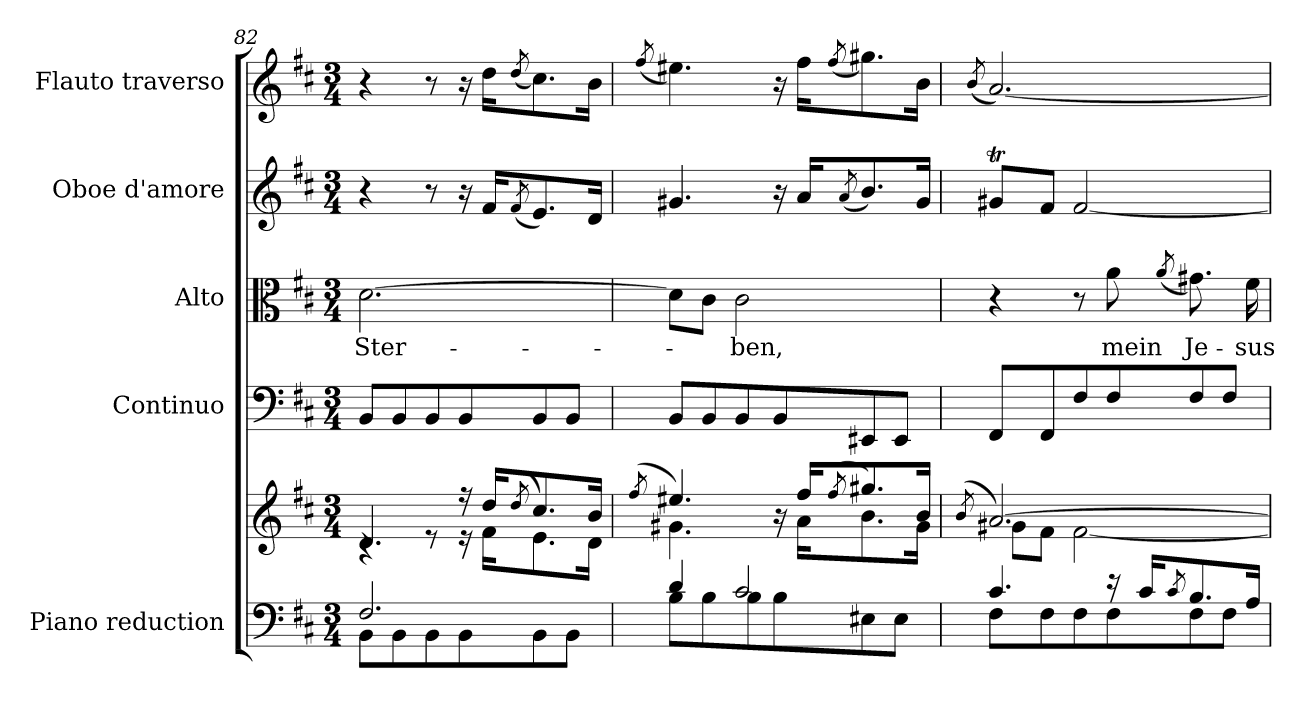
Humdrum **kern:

**kern	**kern	**kern	**kern	**text	**kern	**dynam	**kern	**dynam
*part5	*part5	*part4	*part3	*part3	*part2	*part2	*part1	*part1
*staff6	*staff5	*staff4	*staff3	*staff3	*staff2	*staff2	*staff1	*staff1
*I"Piano reduction	*	*I"Continuo	*I"Alto	*	*I"Oboe d'amore	*	*I"Flauto traverso	*
*I'Pno	*	*	*	*	*I'Ob	*	*I'Fl	*
*clefF4	*clefG2	*clefF4	*clefC3	*	*clefG2	*	*clefG2	*
*k[f#c#]	*k[f#c#]	*k[f#c#]	*k[f#c#]	*	*k[f#c#]	*	*k[f#c#]	*
*M3/4	*M3/4	*M3/4	*M3/4	*	*M3/4	*	*M3/4	*
=82	=82	=82	=82	=82	=82	=82	=82	=82
*^	*^	*	*	*	*	*	*	*
!	!	!	!	!	!	!LO:LY:b	!	!	!	!
2.F#/	8BB\L	4.d/	4rc	8BB/L	[2.d\	Ster-	4r	.	4r	.
.	8BB\	.	.	8BB/	.	.	.	.	.	.
.	8BB\	.	8re	8BB/	.	.	8r	.	8r	.
.	8BB\	16r	16re	8BB/	.	.	16r	.	16r	.
!	!	!	!	!	!	!	!	!LO:DY:b	!	!LO:DY:b
.	.	16dd/KL	16f#\KL	.	.	.	16f#/KL	other-dynamics	16dd\KL	other-dynamics
.	.	(<8qdd/	.	.	.	.	(<8qf#/	.	(<8qdd/	.
.	8BB\	8.cc#/)	8.e\	8BB/	.	.	8.e/)	.	8.cc#\)	.
.	8BB\J	.	.	8BB/J	.	.	.	.	.	.
.	.	16b/Jk	16d\Jk	.	.	.	16d/Jk	.	16b\Jk	.
!!LO:LB:g=z
=83	=83	=83	=83	=83	=83	=83	=83	=83	=83	=83
.	.	(>8qff#/	.	.	.	.	.	.	(<8qff#/	.
4d/	8B\L	4.ee#X/)	4.g#X\	8BB/L	8d\L]	.	4.g#X/	.	4.ee#X\)	.
.	8B\	.	.	8BB/	8c#\J	.	.	.	.	.
!	!	!	!	!	!	!LO:LY:b	!	!	!	!
2c#/	8B\	.	.	8BB/	2c#\	-ben,	.	.	.	.
.	8B\	16r	16ryy	8BB/	.	.	16r	.	16r	.
.	.	16ff#/KL	16a\KL	.	.	.	16a/KL	.	16ff#\KL	.
.	.	(>8qff#/	.	.	.	.	(<8qa/	.	(<8qff#/	.
.	8E#X\	8.gg#X/)	8.b\	8EE#X/	.	.	8.b/)	.	8.gg#X\)	.
.	8E#\J	.	.	8EE#/J	.	.	.	.	.	.
.	.	16b/Jk	16g#\Jk	.	.	.	16g#/Jk	.	16b\Jk	.
=84	=84	=84	=84	=84	=84	=84	=84	=84	=84	=84
.	.	(>8qb/	.	.	.	.	.	.	(<8qb/	.
4.c#/	8F#\L	[2.a/)	8g#X\L	8FF#/L	4r	.	8g#Xt/L	.	[2.a/)	.
.	8F#\	.	8f#\J	8FF#/	.	.	8f#/J	.	.	.
.	8F#\	.	[2f#\	8F#/	8r	.	[2f#/	.	.	.
!	!	!	!	!	!	!LO:LY:b	!	!	!	!
16r	8F#\	.	.	8F#/	8a\	mein	.	.	.	.
16c#/KL	.	.	.	.	.	.	.	.	.	.
8qc#/	.	.	.	.	(<8qa/	.	.	.	.	.
!	!	!	!	!	!	!LO:LY:b	!	!	!	!
8.B/	8F#\	.	.	8F#/	8.g#X\)	Je-	.	.	.	.
.	8F#\J	.	.	8F#/J	.	.	.	.	.	.
!	!	!	!	!	!	!LO:LY:b	!	!	!	!
16A/Jk	.	.	.	.	16f#\	-sus	.	.	.	.
*v	*v	*	*	*	*	*	*	*	*	*
*	*v	*v	*	*	*	*	*	*	*
=	=	=	=	=	=	=	=	=
*-	*-	*-	*-	*-	*-	*-	*-	*-
